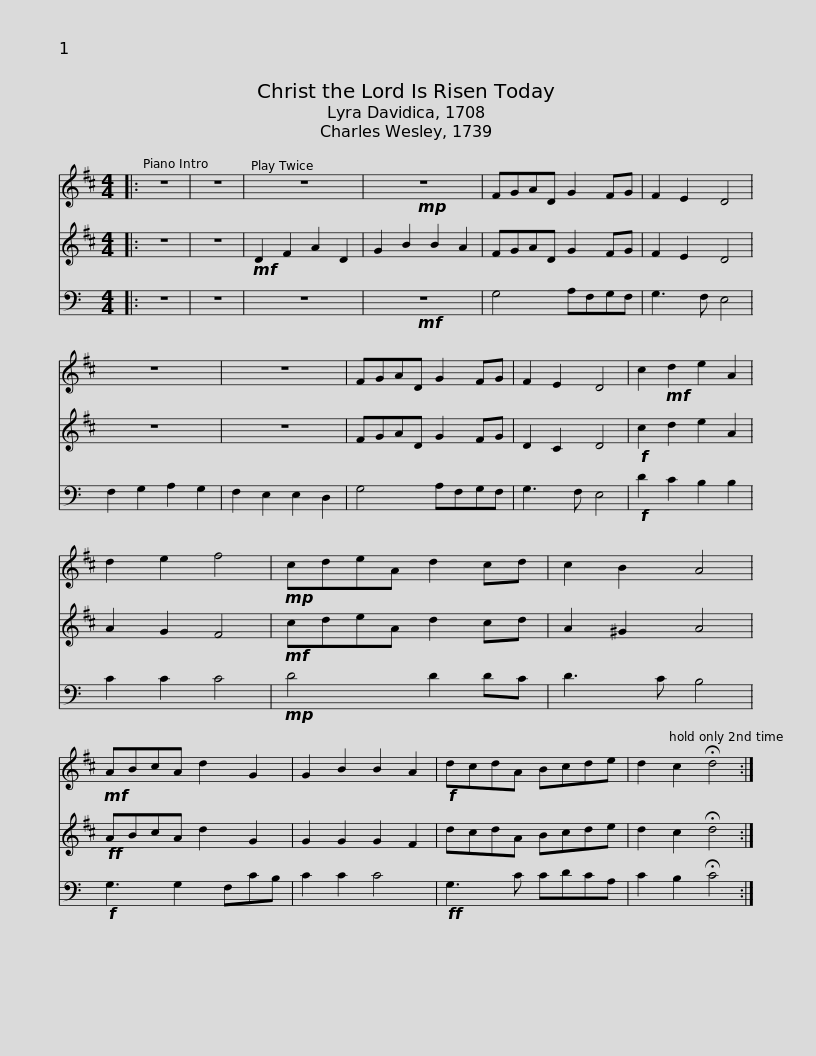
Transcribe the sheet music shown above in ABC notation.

X:1
%%score 1 2 3
L:1/8
M:4/4
I:linebreak $
K:C
V:1 treble transpose=-2
V:2 treble transpose=-2
V:3 bass
V:1
[K:D]|: z8 | z8 | z8 |!mp! z8 | FGAD G2 FG | %5
 F2 E2 D4 | z8 | z8 |$ FGAD G2 FG | F2 E2 D4 | %10
 c2!mf! d2 e2 A2 | d2 e2 f4 |!mp! cdeA d2 cd | c2 B2 A4 |$!mf! ABcA d2 G2 | %15
 G2 B2 B2 A2 |!f! dcdA Bcde | d2 c2 !fermata!d4 :| %18
V:2
[K:D]|: z8 | z8 |!mf! D2 F2 A2 D2 | G2 B2 B2 A2 | FGAD G2 FG | %5
 F2 E2 D4 | z8 | z8 |$ FGAD G2 FG | D2 C2 D4 | %10
!f! c2 d2 e2 A2 | A2 G2 F4 |!mf! cdeA d2 cd | A2 ^G2 A4 |$!ff! ABcA d2 G2 | %15
 G2 G2 G2 F2 | dcdA Bcde | d2 c2 !fermata!d4 :| %18
V:3
|: z8 | z8 | z8 |!mf! z8 | G,4 A,F,G,F, | %5
 G,3 F, E,4 | F,2 G,2 A,2 G,2 | F,2 E,2 E,2 D,2 |$ G,4 A,F,G,F, | G,3 F, E,4 | %10
!f! D2 C2 B,2 B,2 | C2 C2 C4 |!mp! D4 D2 DC | D3 C B,4 |$!f! G,3 G,2 F,CB, | %15
 C2 C2 C4 |!ff! G,3 C CDCA, | C2 B,2 !fermata!C4 :| %18
